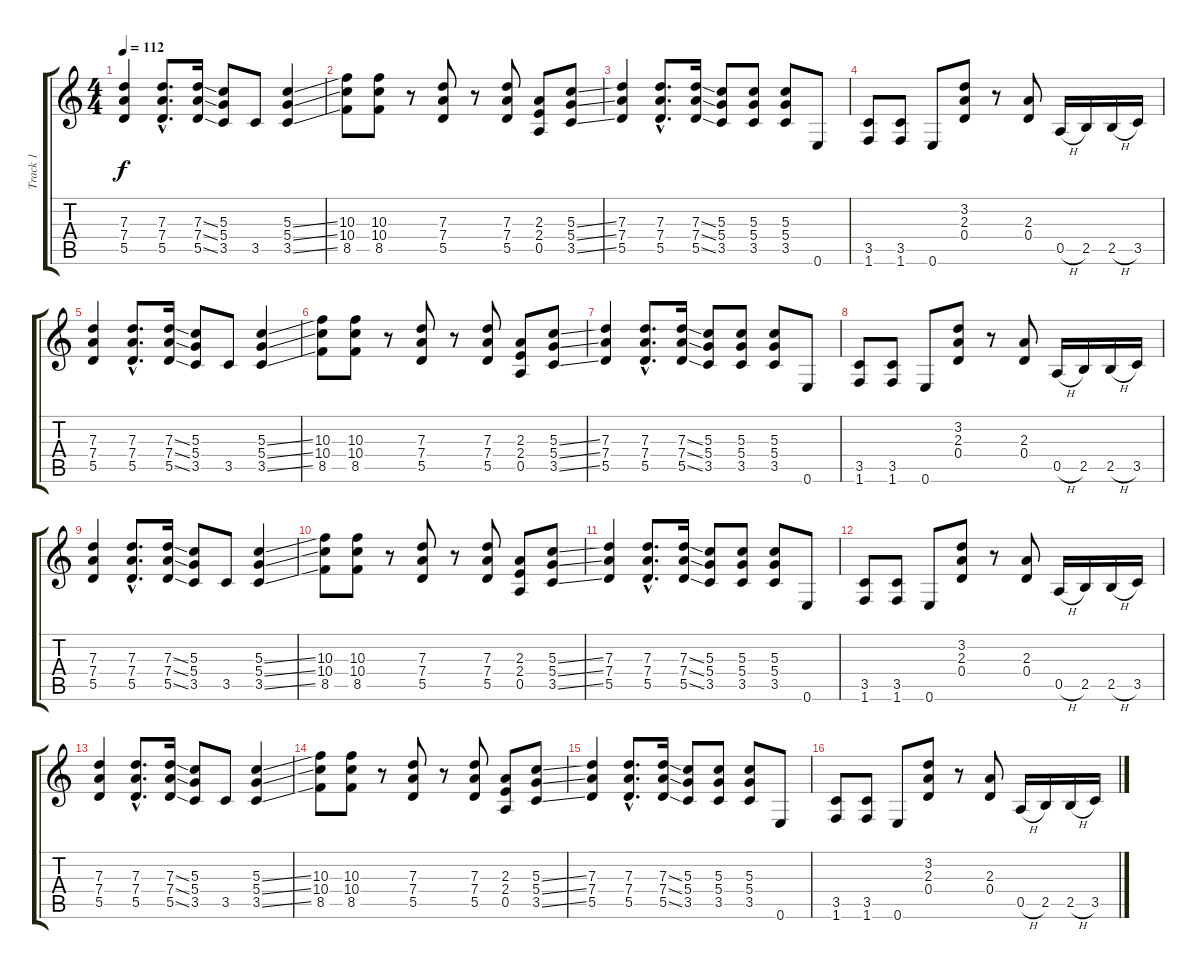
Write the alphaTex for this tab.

\track ("Track 1" "Track 1") {instrument acousticguitarsteel}
\staff {score tabs}
\tuning (E4 B3 G3 D3 A2 E2) {hide}
\ts (4 4)
\tempo 112
\clef g2
\ks c
(7.3 7.4 5.5).4{dy f instrument acousticguitarsteel} (7.3{hac} 7.4{hac} 5.5{hac}).8{d} (7.3{ss} 7.4{ss} 5.5{ss}).16 (5.3 5.4 3.5).8 3.5.8 (5.3{ss} 5.4{ss} 3.5{ss}).4 |
(10.3 10.4 8.5).8 (10.3 10.4 8.5).8 r.8 (7.3 7.4 5.5).8 r.8 (7.3 7.4 5.5).8 (2.3 2.4 0.5).8 (5.3{ss} 5.4{ss} 3.5{ss}).8 |
(7.3 7.4 5.5).4 (7.3{hac} 7.4{hac} 5.5{hac}).8{d} (7.3{ss} 7.4{ss} 5.5{ss}).16 (5.3 5.4 3.5).8 (5.3 5.4 3.5).8 (5.3 5.4 3.5).8 0.6.8 |
(3.5 1.6).8 (3.5 1.6).8 0.6.8 (3.2 2.3 0.4).8 r.8 (2.3 0.4).8 0.5{h}.16 2.5.16 2.5{h}.16 3.5.16 |
(7.3 7.4 5.5).4 (7.3{hac} 7.4{hac} 5.5{hac}).8{d} (7.3{ss} 7.4{ss} 5.5{ss}).16 (5.3 5.4 3.5).8 3.5.8 (5.3{ss} 5.4{ss} 3.5{ss}).4 |
(10.3 10.4 8.5).8 (10.3 10.4 8.5).8 r.8 (7.3 7.4 5.5).8 r.8 (7.3 7.4 5.5).8 (2.3 2.4 0.5).8 (5.3{ss} 5.4{ss} 3.5{ss}).8 |
(7.3 7.4 5.5).4 (7.3{hac} 7.4{hac} 5.5{hac}).8{d} (7.3{ss} 7.4{ss} 5.5{ss}).16 (5.3 5.4 3.5).8 (5.3 5.4 3.5).8 (5.3 5.4 3.5).8 0.6.8 |
(3.5 1.6).8 (3.5 1.6).8 0.6.8 (3.2 2.3 0.4).8 r.8 (2.3 0.4).8 0.5{h}.16 2.5.16 2.5{h}.16 3.5.16 |
(7.3 7.4 5.5).4 (7.3{hac} 7.4{hac} 5.5{hac}).8{d} (7.3{ss} 7.4{ss} 5.5{ss}).16 (5.3 5.4 3.5).8 3.5.8 (5.3{ss} 5.4{ss} 3.5{ss}).4 |
(10.3 10.4 8.5).8 (10.3 10.4 8.5).8 r.8 (7.3 7.4 5.5).8 r.8 (7.3 7.4 5.5).8 (2.3 2.4 0.5).8 (5.3{ss} 5.4{ss} 3.5{ss}).8 |
(7.3 7.4 5.5).4 (7.3{hac} 7.4{hac} 5.5{hac}).8{d} (7.3{ss} 7.4{ss} 5.5{ss}).16 (5.3 5.4 3.5).8 (5.3 5.4 3.5).8 (5.3 5.4 3.5).8 0.6.8 |
(3.5 1.6).8 (3.5 1.6).8 0.6.8 (3.2 2.3 0.4).8 r.8 (2.3 0.4).8 0.5{h}.16 2.5.16 2.5{h}.16 3.5.16 |
(7.3 7.4 5.5).4 (7.3{hac} 7.4{hac} 5.5{hac}).8{d} (7.3{ss} 7.4{ss} 5.5{ss}).16 (5.3 5.4 3.5).8 3.5.8 (5.3{ss} 5.4{ss} 3.5{ss}).4 |
(10.3 10.4 8.5).8 (10.3 10.4 8.5).8 r.8 (7.3 7.4 5.5).8 r.8 (7.3 7.4 5.5).8 (2.3 2.4 0.5).8 (5.3{ss} 5.4{ss} 3.5{ss}).8 |
(7.3 7.4 5.5).4 (7.3{hac} 7.4{hac} 5.5{hac}).8{d} (7.3{ss} 7.4{ss} 5.5{ss}).16 (5.3 5.4 3.5).8 (5.3 5.4 3.5).8 (5.3 5.4 3.5).8 0.6.8 |
(3.5 1.6).8 (3.5 1.6).8 0.6.8 (3.2 2.3 0.4).8 r.8 (2.3 0.4).8 0.5{h}.16 2.5.16 2.5{h}.16 3.5.16
